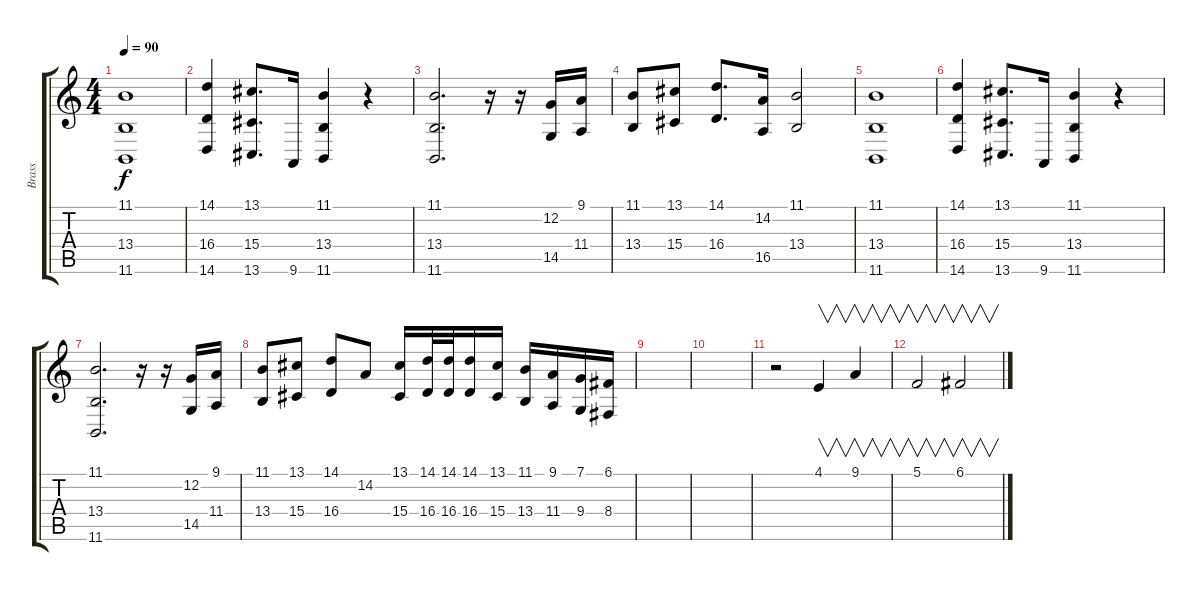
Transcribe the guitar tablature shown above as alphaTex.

\track ("Brass" "Brass") {instrument brasssection}
\staff {score tabs}
\tuning (C4 G3 Eb3 Bb2 F2 C2) {hide}
\ts (4 4)
\tempo 90
\clef g2
\ks c
(11.1 13.4 11.6).1{dy f instrument brasssection} |
(14.1 16.4 14.6).4 (13.1 15.4 13.6).8{d} 9.6.16 (11.1 13.4 11.6).4 r.4 |
(11.1 13.4 11.6).2{d} r.16 r.16 (12.2 14.5).16 (9.1 11.4).16 |
(11.1 13.4).8 (13.1 15.4).8 (14.1 16.4).8{d} (14.2 16.5).16 (11.1 13.4).2 |
(11.1 13.4 11.6).1 |
(14.1 16.4 14.6).4 (13.1 15.4 13.6).8{d} 9.6.16 (11.1 13.4 11.6).4 r.4 |
(11.1 13.4 11.6).2{d} r.16 r.16 (12.2 14.5).16 (9.1 11.4).16 |
(11.1 13.4).8 (13.1 15.4).8 (14.1 16.4).8 14.2.8 (13.1 15.4).16 (14.1 16.4).32 (14.1 16.4).32 (14.1 16.4).16 (13.1 15.4).16 (11.1 13.4).16 (9.1 11.4).16 (7.1 9.4).16 (6.1 8.4).16 |
|
|
r.2 4.1.4{v} 9.1.4{v} |
5.1.2{v} 6.1.2{v}
